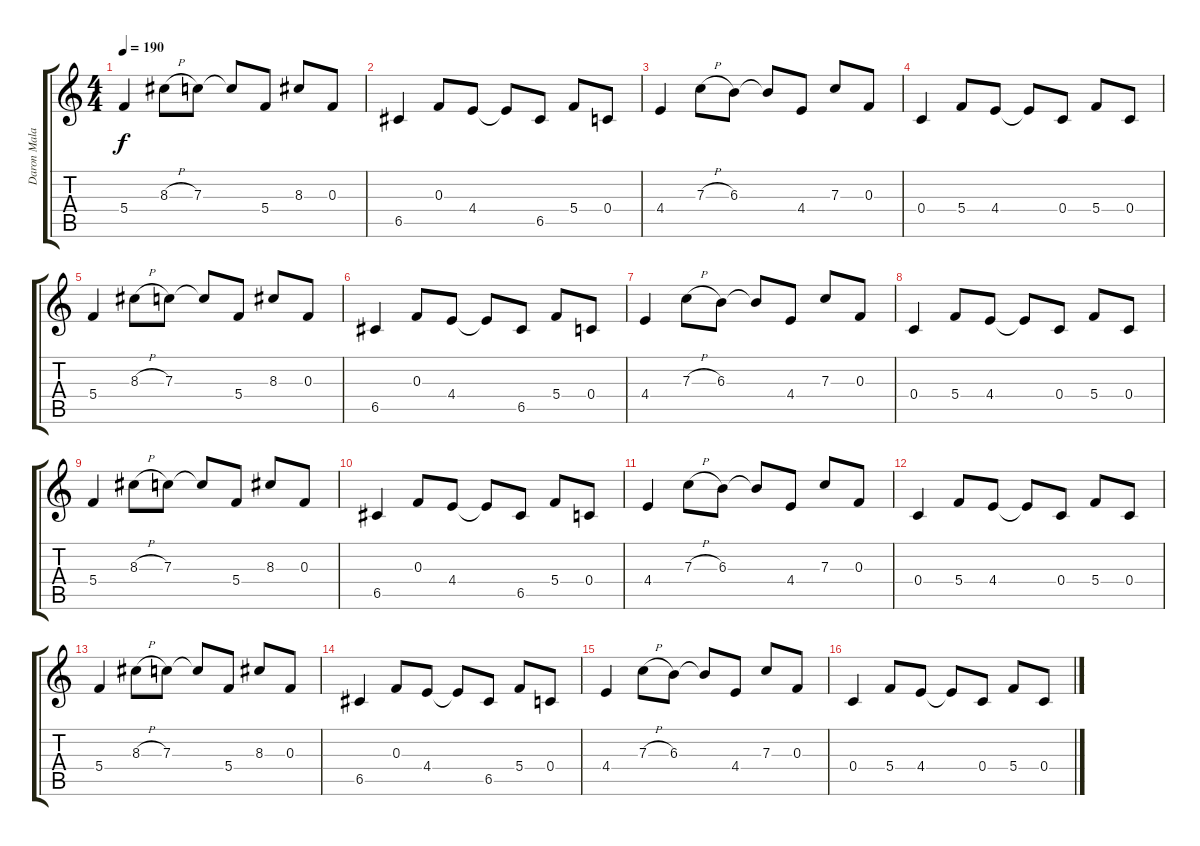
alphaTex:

\track ("Daron Malakian " "Daron Mala") {instrument distortionguitar}
\staff {score tabs}
\tuning (D4 A3 F3 C3 G2 C2) {hide}
\ts (4 4)
\tempo 190
\clef g2
\ks c
5.4.4{dy f} 8.3{h}.8 7.3.8 7.3{t}.8 5.4.8 8.3.8 0.3.8 |
6.5.4 0.3.8 4.4.8 4.4{t}.8 6.5.8 5.4.8 0.4.8 |
4.4.4 7.3{h}.8 6.3.8 6.3{t}.8 4.4.8 7.3.8 0.3.8 |
0.4.4 5.4.8 4.4.8 4.4{t}.8 0.4.8 5.4.8 0.4.8 |
5.4.4 8.3{h}.8 7.3.8 7.3{t}.8 5.4.8 8.3.8 0.3.8 |
6.5.4 0.3.8 4.4.8 4.4{t}.8 6.5.8 5.4.8 0.4.8 |
4.4.4 7.3{h}.8 6.3.8 6.3{t}.8 4.4.8 7.3.8 0.3.8 |
0.4.4 5.4.8 4.4.8 4.4{t}.8 0.4.8 5.4.8 0.4.8 |
5.4.4 8.3{h}.8 7.3.8 7.3{t}.8 5.4.8 8.3.8 0.3.8 |
6.5.4 0.3.8 4.4.8 4.4{t}.8 6.5.8 5.4.8 0.4.8 |
4.4.4 7.3{h}.8 6.3.8 6.3{t}.8 4.4.8 7.3.8 0.3.8 |
0.4.4 5.4.8 4.4.8 4.4{t}.8 0.4.8 5.4.8 0.4.8 |
5.4.4 8.3{h}.8 7.3.8 7.3{t}.8 5.4.8 8.3.8 0.3.8 |
6.5.4 0.3.8 4.4.8 4.4{t}.8 6.5.8 5.4.8 0.4.8 |
4.4.4 7.3{h}.8 6.3.8 6.3{t}.8 4.4.8 7.3.8 0.3.8 |
0.4.4 5.4.8 4.4.8 4.4{t}.8 0.4.8 5.4.8 0.4.8
